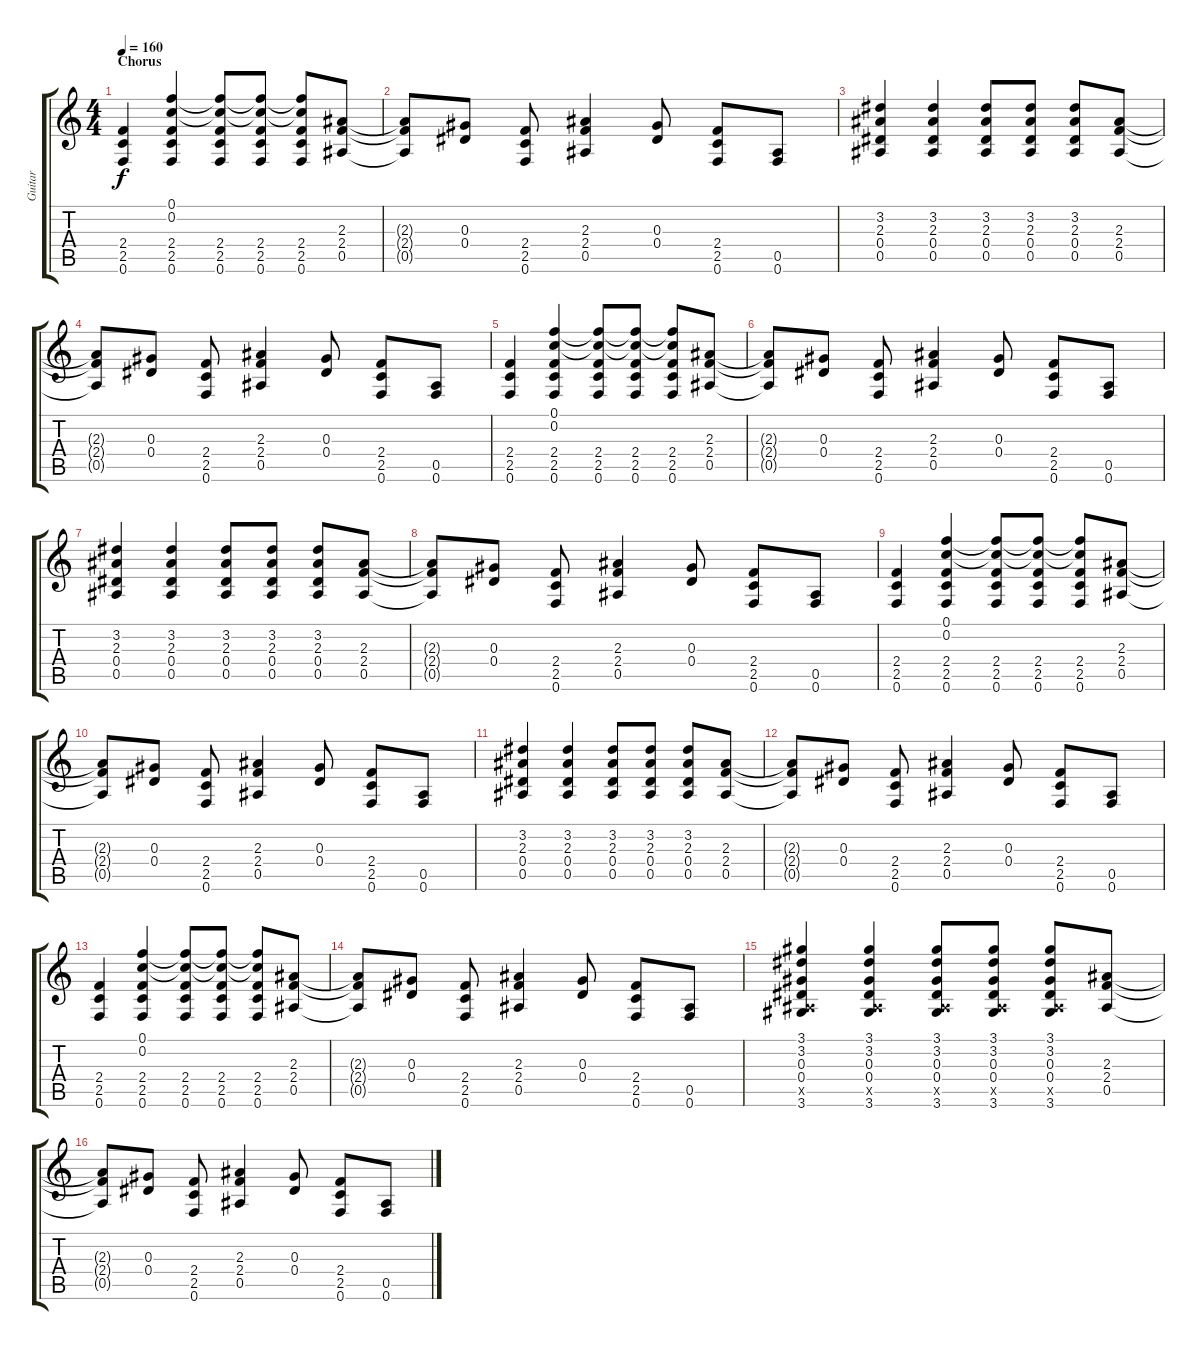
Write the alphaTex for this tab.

\track ("Guitar" "Guitar") {instrument distortionguitar}
\staff {score tabs}
\tuning (F4 C4 Ab3 Eb3 Bb2 F2) {hide}
\ts (4 4)
\section ("" "Chorus")
\tempo 160
\clef g2
\ks c
(2.4 2.5 0.6).4{dy f} (0.1 0.2 2.4 2.5 0.6).4 (0.1{t} 0.2{t} 2.4 2.5 0.6).8 (0.1{t} 0.2{t} 2.4 2.5 0.6).8 (0.1{t} 0.2{t} 2.4 2.5 0.6).8 (2.3 2.4 0.5).8 |
(2.3{t} 2.4{t} 0.5{t}).8 (0.3 0.4).8 (2.4 2.5 0.6).8 (2.3 2.4 0.5).4 (0.3 0.4).8 (2.4 2.5 0.6).8 (0.5 0.6).8 |
(3.2 2.3 0.4 0.5).4 (3.2 2.3 0.4 0.5).4 (3.2 2.3 0.4 0.5).8 (3.2 2.3 0.4 0.5).8 (3.2 2.3 0.4 0.5).8 (2.3 2.4 0.5).8 |
(2.3{t} 2.4{t} 0.5{t}).8 (0.3 0.4).8 (2.4 2.5 0.6).8 (2.3 2.4 0.5).4 (0.3 0.4).8 (2.4 2.5 0.6).8 (0.5 0.6).8 |
(2.4 2.5 0.6).4 (0.1 0.2 2.4 2.5 0.6).4 (0.1{t} 0.2{t} 2.4 2.5 0.6).8 (0.1{t} 0.2{t} 2.4 2.5 0.6).8 (0.1{t} 0.2{t} 2.4 2.5 0.6).8 (2.3 2.4 0.5).8 |
(2.3{t} 2.4{t} 0.5{t}).8 (0.3 0.4).8 (2.4 2.5 0.6).8 (2.3 2.4 0.5).4 (0.3 0.4).8 (2.4 2.5 0.6).8 (0.5 0.6).8 |
(3.2 2.3 0.4 0.5).4 (3.2 2.3 0.4 0.5).4 (3.2 2.3 0.4 0.5).8 (3.2 2.3 0.4 0.5).8 (3.2 2.3 0.4 0.5).8 (2.3 2.4 0.5).8 |
(2.3{t} 2.4{t} 0.5{t}).8 (0.3 0.4).8 (2.4 2.5 0.6).8 (2.3 2.4 0.5).4 (0.3 0.4).8 (2.4 2.5 0.6).8 (0.5 0.6).8 |
(2.4 2.5 0.6).4 (0.1 0.2 2.4 2.5 0.6).4 (0.1{t} 0.2{t} 2.4 2.5 0.6).8 (0.1{t} 0.2{t} 2.4 2.5 0.6).8 (0.1{t} 0.2{t} 2.4 2.5 0.6).8 (2.3 2.4 0.5).8 |
(2.3{t} 2.4{t} 0.5{t}).8 (0.3 0.4).8 (2.4 2.5 0.6).8 (2.3 2.4 0.5).4 (0.3 0.4).8 (2.4 2.5 0.6).8 (0.5 0.6).8 |
(3.2 2.3 0.4 0.5).4 (3.2 2.3 0.4 0.5).4 (3.2 2.3 0.4 0.5).8 (3.2 2.3 0.4 0.5).8 (3.2 2.3 0.4 0.5).8 (2.3 2.4 0.5).8 |
(2.3{t} 2.4{t} 0.5{t}).8 (0.3 0.4).8 (2.4 2.5 0.6).8 (2.3 2.4 0.5).4 (0.3 0.4).8 (2.4 2.5 0.6).8 (0.5 0.6).8 |
(2.4 2.5 0.6).4 (0.1 0.2 2.4 2.5 0.6).4 (0.1{t} 0.2{t} 2.4 2.5 0.6).8 (0.1{t} 0.2{t} 2.4 2.5 0.6).8 (0.1{t} 0.2{t} 2.4 2.5 0.6).8 (2.3 2.4 0.5).8 |
(2.3{t} 2.4{t} 0.5{t}).8 (0.3 0.4).8 (2.4 2.5 0.6).8 (2.3 2.4 0.5).4 (0.3 0.4).8 (2.4 2.5 0.6).8 (0.5 0.6).8 |
(3.1 3.2 0.3 0.4 0.5{x} 3.6).4 (3.1 3.2 0.3 0.4 0.5{x} 3.6).4 (3.1 3.2 0.3 0.4 0.5{x} 3.6).8 (3.1 3.2 0.3 0.4 0.5{x} 3.6).8 (3.1 3.2 0.3 0.4 0.5{x} 3.6).8 (2.3 2.4 0.5).8 |
(2.3{t} 2.4{t} 0.5{t}).8 (0.3 0.4).8 (2.4 2.5 0.6).8 (2.3 2.4 0.5).4 (0.3 0.4).8 (2.4 2.5 0.6).8 (0.5 0.6).8
